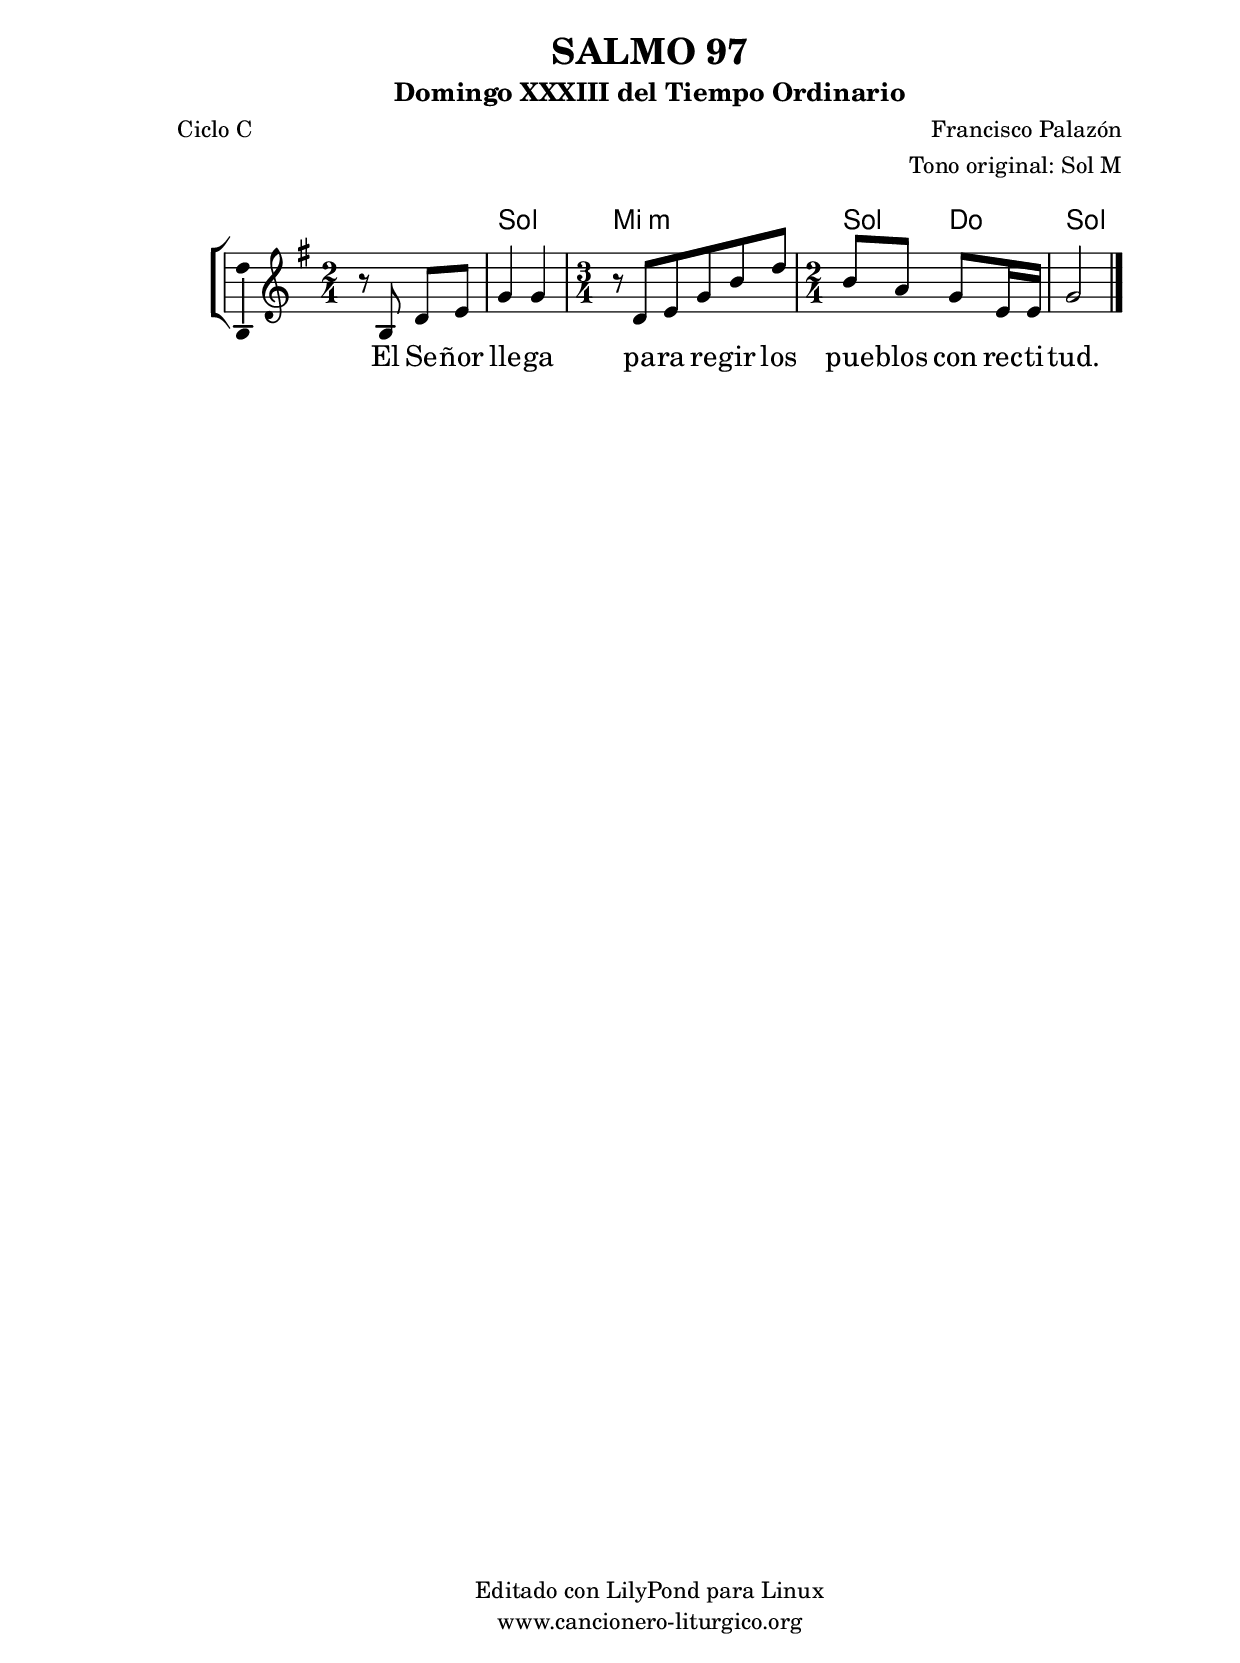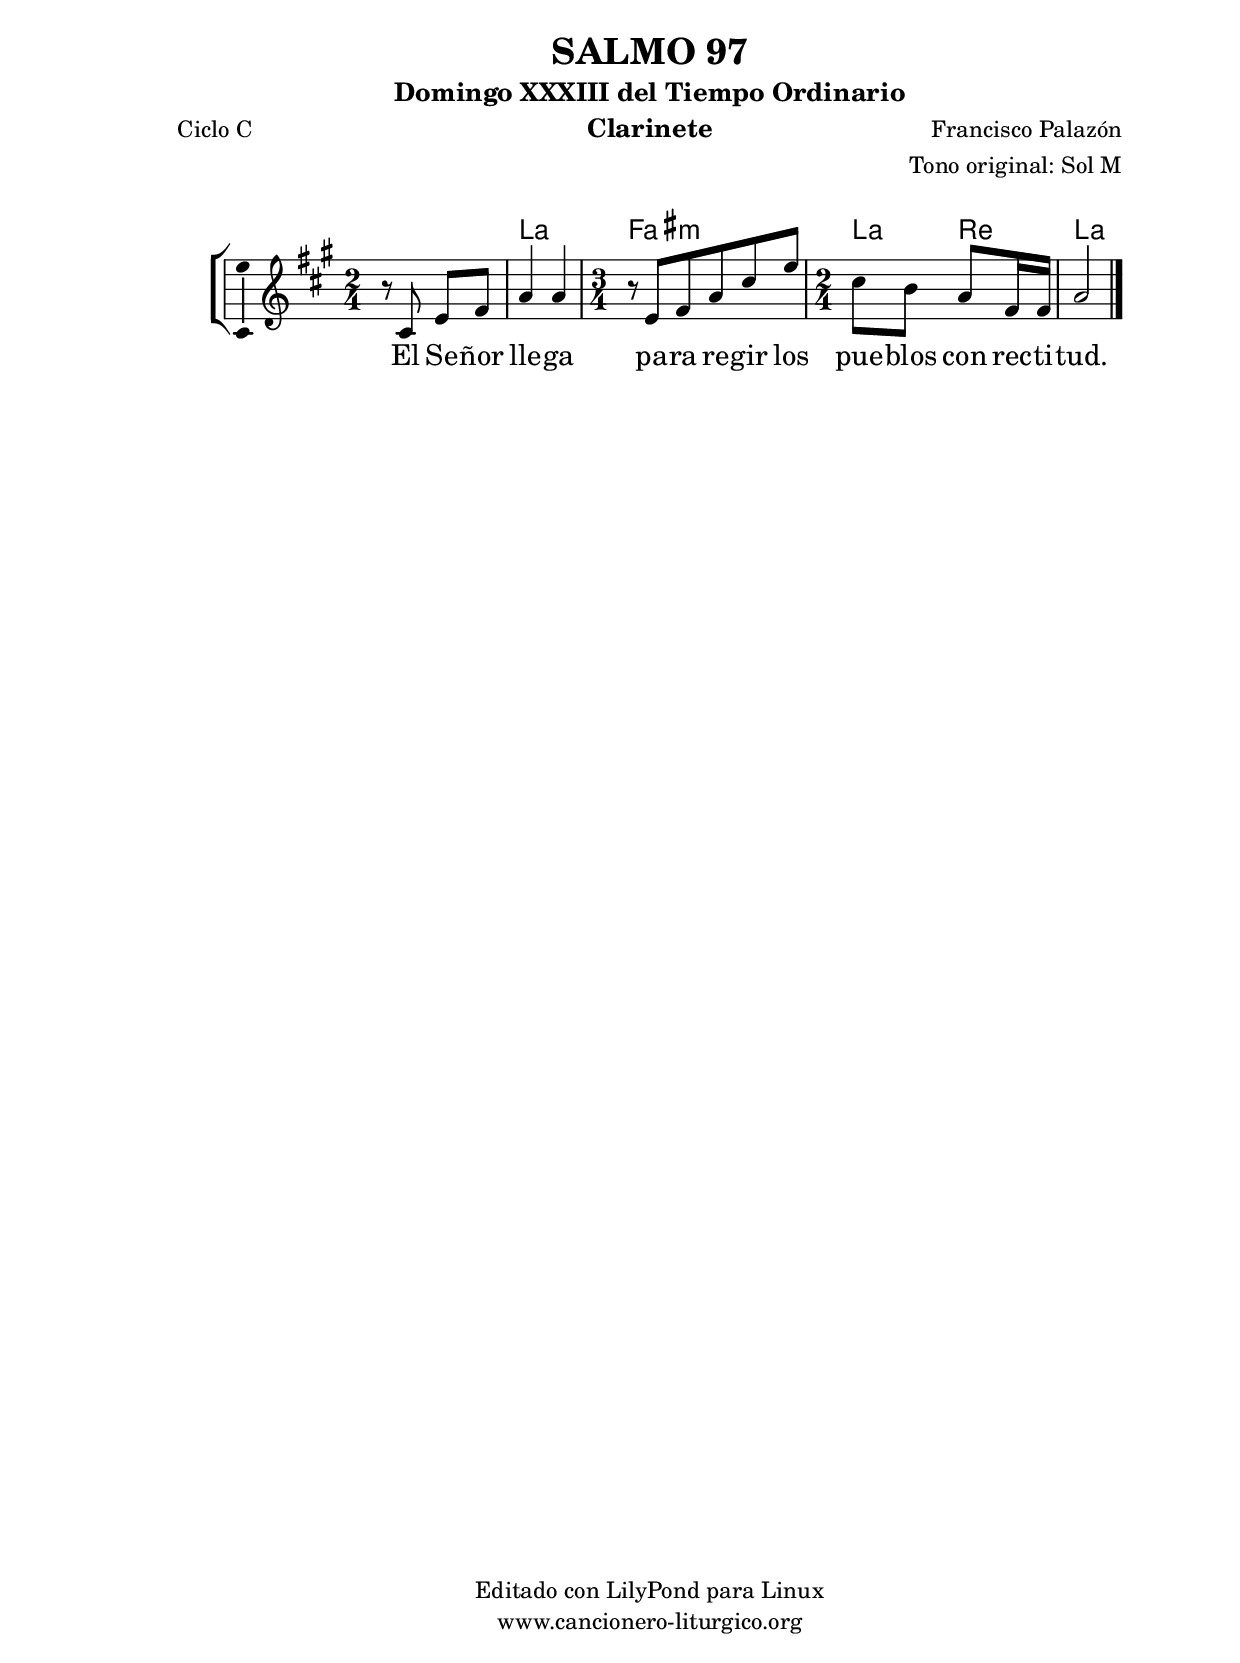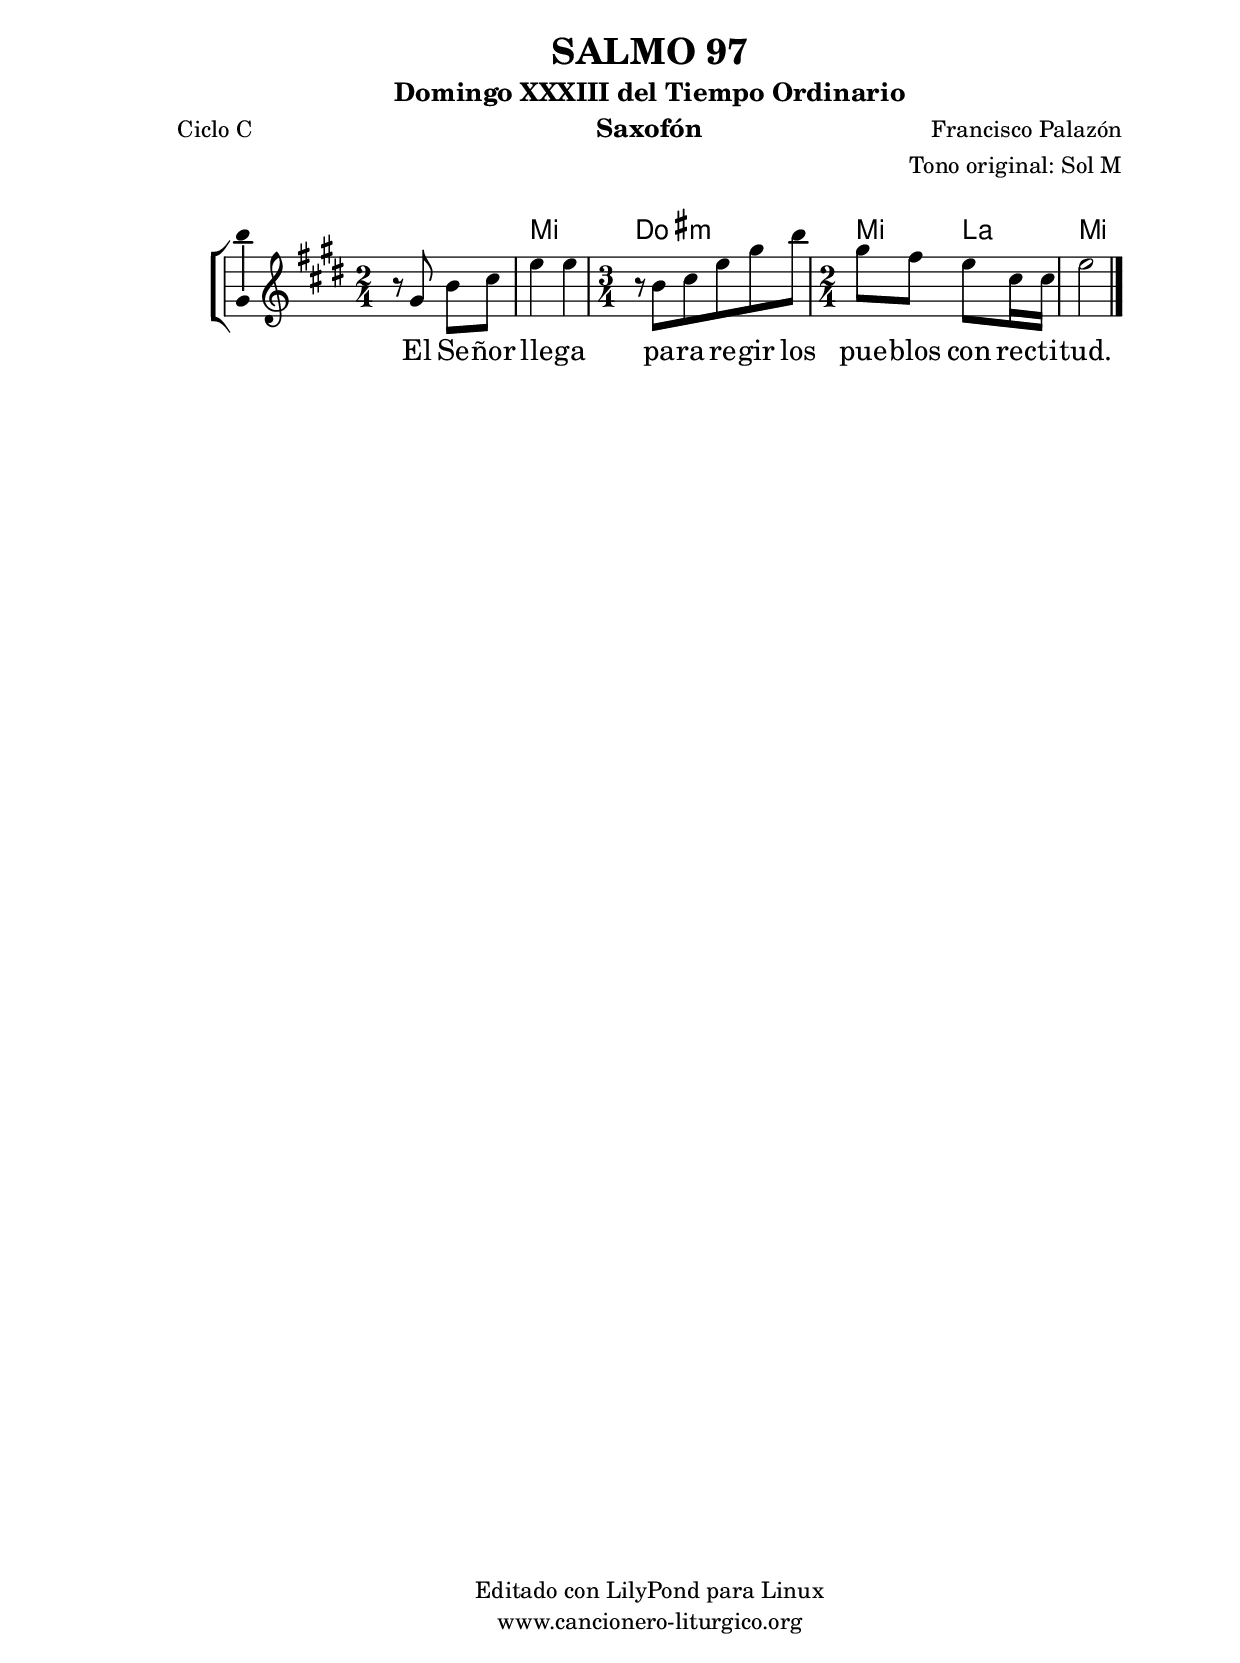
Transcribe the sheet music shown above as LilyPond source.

%
%para convertir .midi en .wav:
%timidity filename.midi -Ow -o finename.wav
%
%
%Para convertir de .wav a .mp3:
%lame -h -m j filename.wav
%
%
%para escuchar el midi:
%timidity nombrefichero.midi
%


%versión de lilypond para la que se ha escrito esta partitura:
\version "2.16.0"

	%Tamaño papel
	#(set-default-paper-size "a4")
	%Tamaño partitura
	#(set-global-staff-size 20)
	%No responde al pulsar sobre una nota
	#(ly:set-option 'point-and-click #f)

%parámetros del encabezamiento:
\header {
	title = "SALMO 97"
	subtitle = "Domingo XXXIII del Tiempo Ordinario"
	composer = "Francisco Palazón"
	poet = "Ciclo C"
	meter = ""
	arranger = "Tono original: Sol M"
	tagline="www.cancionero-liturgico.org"
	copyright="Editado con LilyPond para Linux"
	tiempo = "Ordinario"
	usos = "Salmo"
	letra = "El Señor llega para regir los pueblos con rectitud."
	}

%parámetros asociados al papel:
\paper  {
	oddHeaderMarkup = \markup {\fill-line { \on-the-fly #not-first-page \fromproperty #'header:title \on-the-fly #not-first-page \fromproperty #'header:composer }}
	evenHeaderMarkup = \markup {\fill-line { \fromproperty #'header:composer \fromproperty #'header:title }}
	#(set-paper-size "a4")
	print-page-number = ##f
	first-page-number = 1
	print-first-page-number = ##f
%	head-separation = 3.0 \cm
	top-margin = 2.0 \cm
	bottom-margin = 0.5\cm
%%%	bottom-margin = -1.0\cm
	left-margin = 3.0 \cm
	line-width = 16.0 \cm 
	indent = 8\mm
	interscoreline = 2.\mm
	between-system-space = 15\mm
%	para que las partituras no llenen la hoja:
	ragged-bottom = ##t
%	idem para la última hoja:
	ragged-last-bottom = ##f
%	para que las partituras llenen el ancho del papel:
	ragged-last = ##f
	after-title-space = 2.5 \cm
%page-count=1
%system-count=8

	%Flexible Vertical Spacing
%	markup-markup-spacing =
%	#'((basic-distance . 15) (minimum-distance . 15) (padding . 3))
	markup-system-spacing =
	#'((basic-distance . 15) (minimum-distance . 15) (padding . 3))
	system-system-spacing =
	#'((basic-distance . 15) (minimum-distance . 15) (padding . 3))
	score-system-spacing =
	#'((basic-distance . 15) (minimum-distance . 15) (padding . 5))
%	top-system-spacing = % header
%	#'((basic-distance . 8) (minimum-distance . 0) (padding . 3))
%	top-markup-spacing =
%	#'((basic-distance . 20) (minimum-distance . 20) (padding . 3))
	last-bottom-spacing = % footer
	#'((basic-distance . 5) (minimum-distance . 5) (padding . 3))
%	score-markup-spacing =
%	#'((basic-distance . 16) (minimum-distance . 13) (padding . 3))

	}


%parámetros que afectan a toda la partitura:
global =  {
	%clave de sol (G):
	\clef G
	%armadura:
%	\transpose aes g
	\key g \major
	\tempo 4=80
	\set Score.tempoHideNote = ##t
	}


acordes = {
	\italianChords
	\chordmode {
%	\transpose aes g
{

s2
g2 e2.:m g4 c g2

	}
	}
}

melodia = 
%	\transpose aes g
{
	\relative c'{

\time 2/4
r8 b8 d e
g4 g
\time 3/4
r8 d8 e g b d
\time 2/4
b8 a g e16 e
g2

	\bar "|."
	}
	}


texto = \lyricmode {
El Se -- ñor lle -- ga pa -- ra re -- gir los pue -- blos con rec -- ti -- tud.
	}


acordesStaff = \context ChordNames = acordesStaff <<
	\set chordChanges = ##t
	\acordes
	>>


vozStaff = \context Voice = vozStaff
\with {\consists "Ambitus_engraver"}
<<
%	\set Staff.instrumentName = ""
%	\set Staff.shortInstrumentName = ""
%	\set Staff.midiInstrument = #"clarinet"
%	\set Staff.midiInstrument = #"cello"
%	\set Staff.midiInstrument = #"flute"
	\set Staff.midiInstrument = #"electric guitar (jazz)"
%	\set Staff.midiInstrument = #"english horn"
%	\set Staff.midiInstrument = #"violin"
%	\set Staff.midiInstrument = #"glockenspiel"
	\set Staff.midiMinimumVolume = #0.7
	\set Staff.midiMaximumVolume = #0.9
	\global
	\melodia
	>>


textoStaff = \context Lyrics = textoStaff <<
	\lyricsto vozStaff \texto
	>>

\book {
	\score {
		\context ChoirStaff {
			\override StaffGroup.SystemStartBracket #'collapse-height = #1
			\override Score.SystemStartBar #'collapse-height = #1
			<<
			\acordesStaff
			\vozStaff
			\textoStaff
			>>
			}
		\layout {
	    		\context {
				\Lyrics
				\override LyricText #'font-size = #2
				}
	   		 \context {
				\Score
				%fontSize = #3
				\override StaffSymbol #'staff-space = #(magstep +3)
				%\override Beam #'thickness = #0.55
				%\override SpacingSpanner #'spacing-increment = #1.0
				%\override Slur #'height-limit = #1.5
				}
			}
		}
	\score {
		\unfoldRepeats
		\context ChoirStaff {
			<<
			\acordesStaff
			\vozStaff
			>>
			}
		\midi {
	  		\context {
	  			\Score
				tempoWholesPerMinute = #(ly:make-moment 70 4)
				}
			}
		}
	}

%Partitura para clarinete
#(define output-suffix "C")
\book {
	\header{
		instrument = "Clarinete"
		}
	\score {
		\context ChoirStaff {
			\override StaffGroup.SystemStartBracket #'collapse-height = #1
			\override Score.SystemStartBar #'collapse-height = #1
\transpose c d
			<<
			\acordesStaff
			\vozStaff
			\textoStaff
			>>
			}
		\layout {
	    		\context {
				\Lyrics
				\override LyricText #'font-size = #2
				}
	   		 \context {
				\Score
				%fontSize = #3
				\override StaffSymbol #'staff-space = #(magstep +3)
				%\override Beam #'thickness = #0.55
				%\override SpacingSpanner #'spacing-increment = #1.0
				%\override Slur #'height-limit = #1.5
				}
			}
		}
	}

%Partitura para saxofón
#(define output-suffix "S")
\book {
	\header{
		instrument = "Saxofón"
		}
	\score {
		\context ChoirStaff {
			\override StaffGroup.SystemStartBracket #'collapse-height = #1
			\override Score.SystemStartBar #'collapse-height = #1
\transpose c a
			<<
			\acordesStaff
			\vozStaff
			\textoStaff
			>>
			}
		\layout {
	    		\context {
				\Lyrics
				\override LyricText #'font-size = #2
				}
	   		 \context {
				\Score
				%fontSize = #3
				\override StaffSymbol #'staff-space = #(magstep +3)
				%\override Beam #'thickness = #0.55
				%\override SpacingSpanner #'spacing-increment = #1.0
				%\override Slur #'height-limit = #1.5
				}
			}
		}
	}

